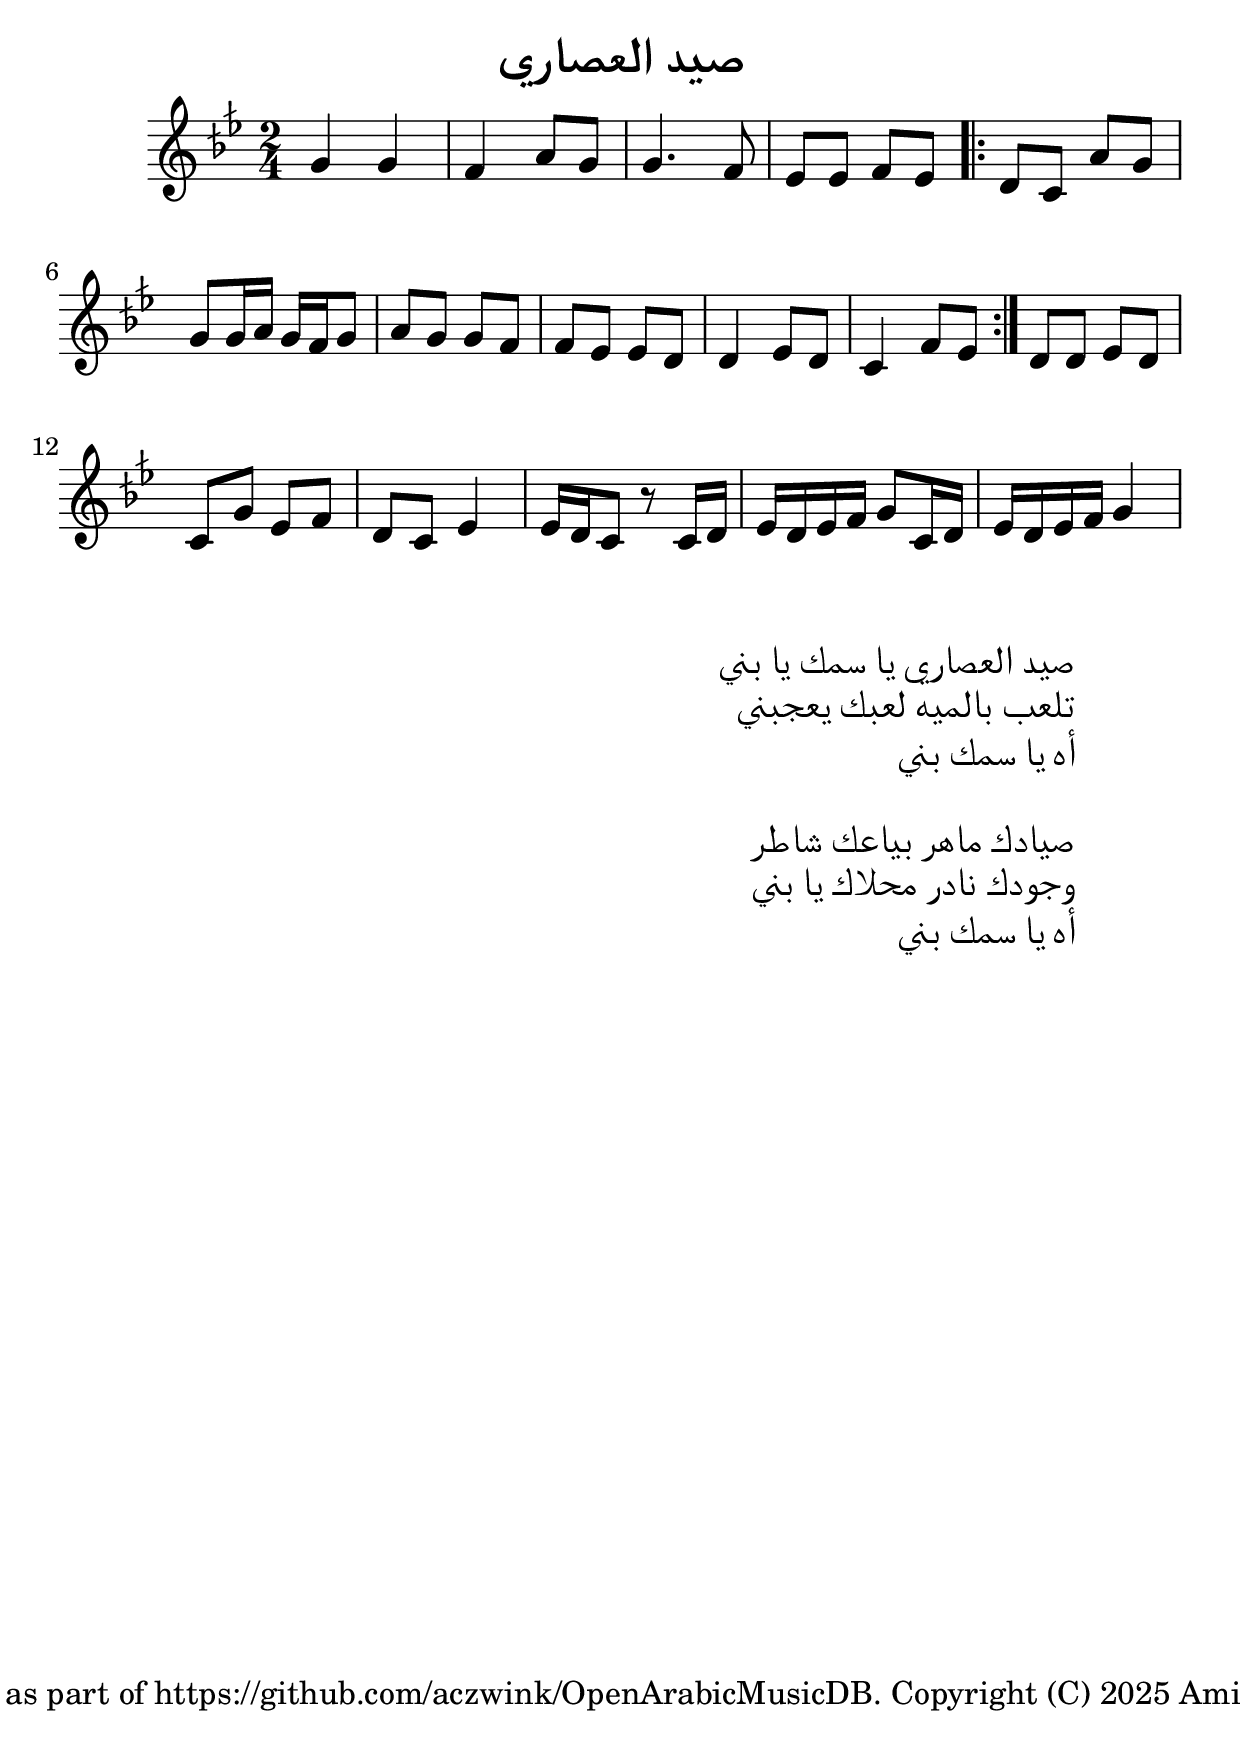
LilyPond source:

%  OpenArabicMusicDB
%  Copyright (C) 2025 Amir Czwink (amir130@hotmail.de)
  
%  This program is free software: you can redistribute it and/or modify
%  it under the terms of the GNU Affero General Public License as published by
%  the Free Software Foundation, either version 3 of the License, or
%  (at your option) any later version.
  
%  This program is distributed in the hope that it will be useful,
%  but WITHOUT ANY WARRANTY; without even the implied warranty of
%  MERCHANTABILITY or FITNESS FOR A PARTICULAR PURPOSE.  See the
%  GNU Affero General Public License for more details.
 
%  You should have received a copy of the GNU Affero General Public License
%  along with this program.  If not, see <http://www.gnu.org/licenses/>.
\version "2.19.80"
\include "arabic.ly"

#(set-global-staff-size 28)

\header
{
	title = "صيد العصاري"
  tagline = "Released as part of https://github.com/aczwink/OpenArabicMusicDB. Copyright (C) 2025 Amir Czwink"
}

\relative sol'
{
	\key do \rast
	\time 2/4
	sol sol |
	fa la8 sol |
	sol4. fa8 |
	misb misb fa misb |
	
	\repeat volta 2
	{
	  re do la' sol |
	  sol sol16 la sol fa sol8 |
	  la sol sol fa |
	  fa misb misb re |
	  re4 misb8 re |
	  do4 fa8 misb |
	}
	
	re re misb re |
	do sol' misb fa |
	re do misb4 |
	misb16 re do8 r do16 re |
	misb re misb fa sol8 do,16 re |
	misb re misb fa sol4
}

\markup
{
  \override #'(text-direction . -1)
  \huge
  \fill-line
  {
    \hspace #1
    \column
    {
      \right-align
      \line { صيد العصاري يا سمك يا بني }
      \right-align
      \line { تلعب بالميه لعبك يعجبني }
      \right-align
      \line { أه يا سمك بني }
      \right-align
      \line { \null }
      \right-align
      \line { صيادك ماهر بياعك شاطر }
      
      \right-align
      \line { وجودك نادر محلاك يا بني  }
      
      \right-align
      \line { أه يا سمك بني }
    }
    \hspace #20
  }
}